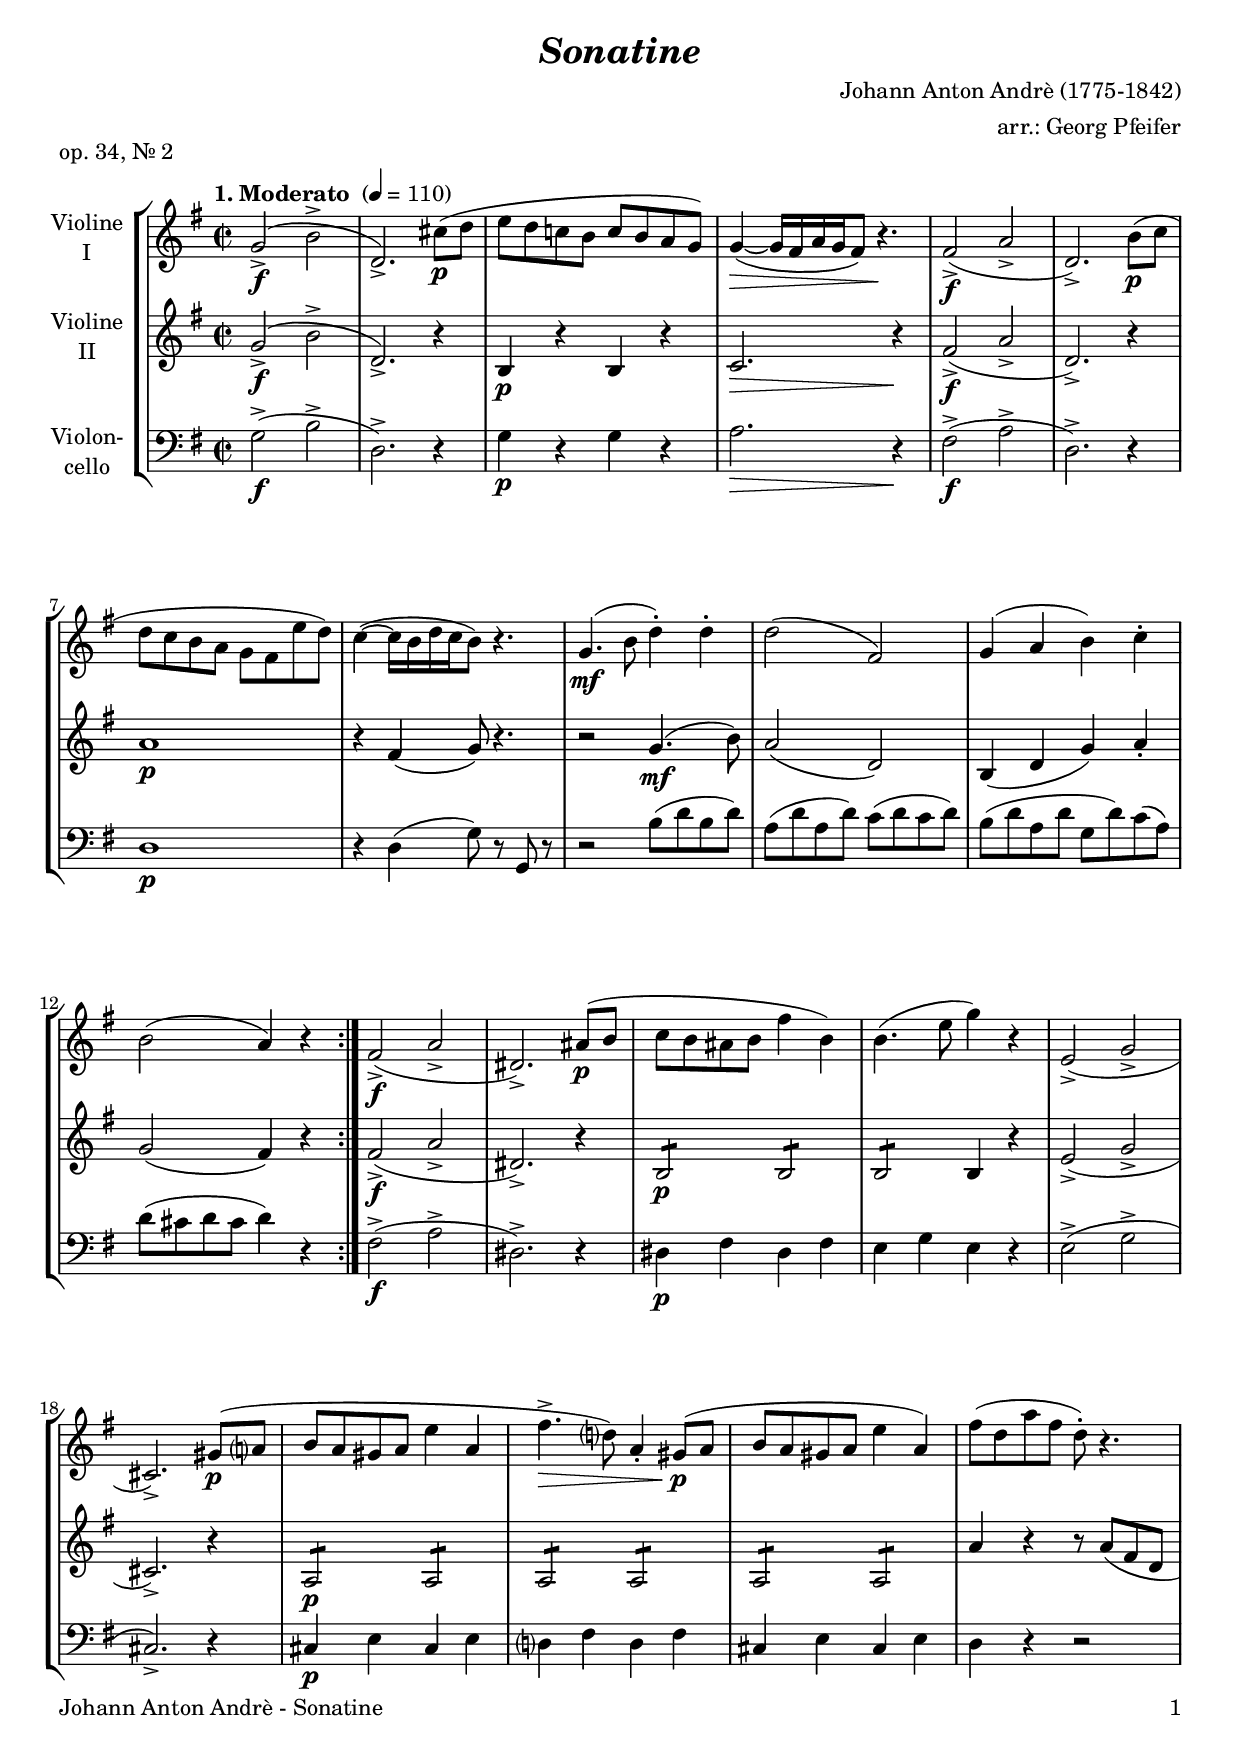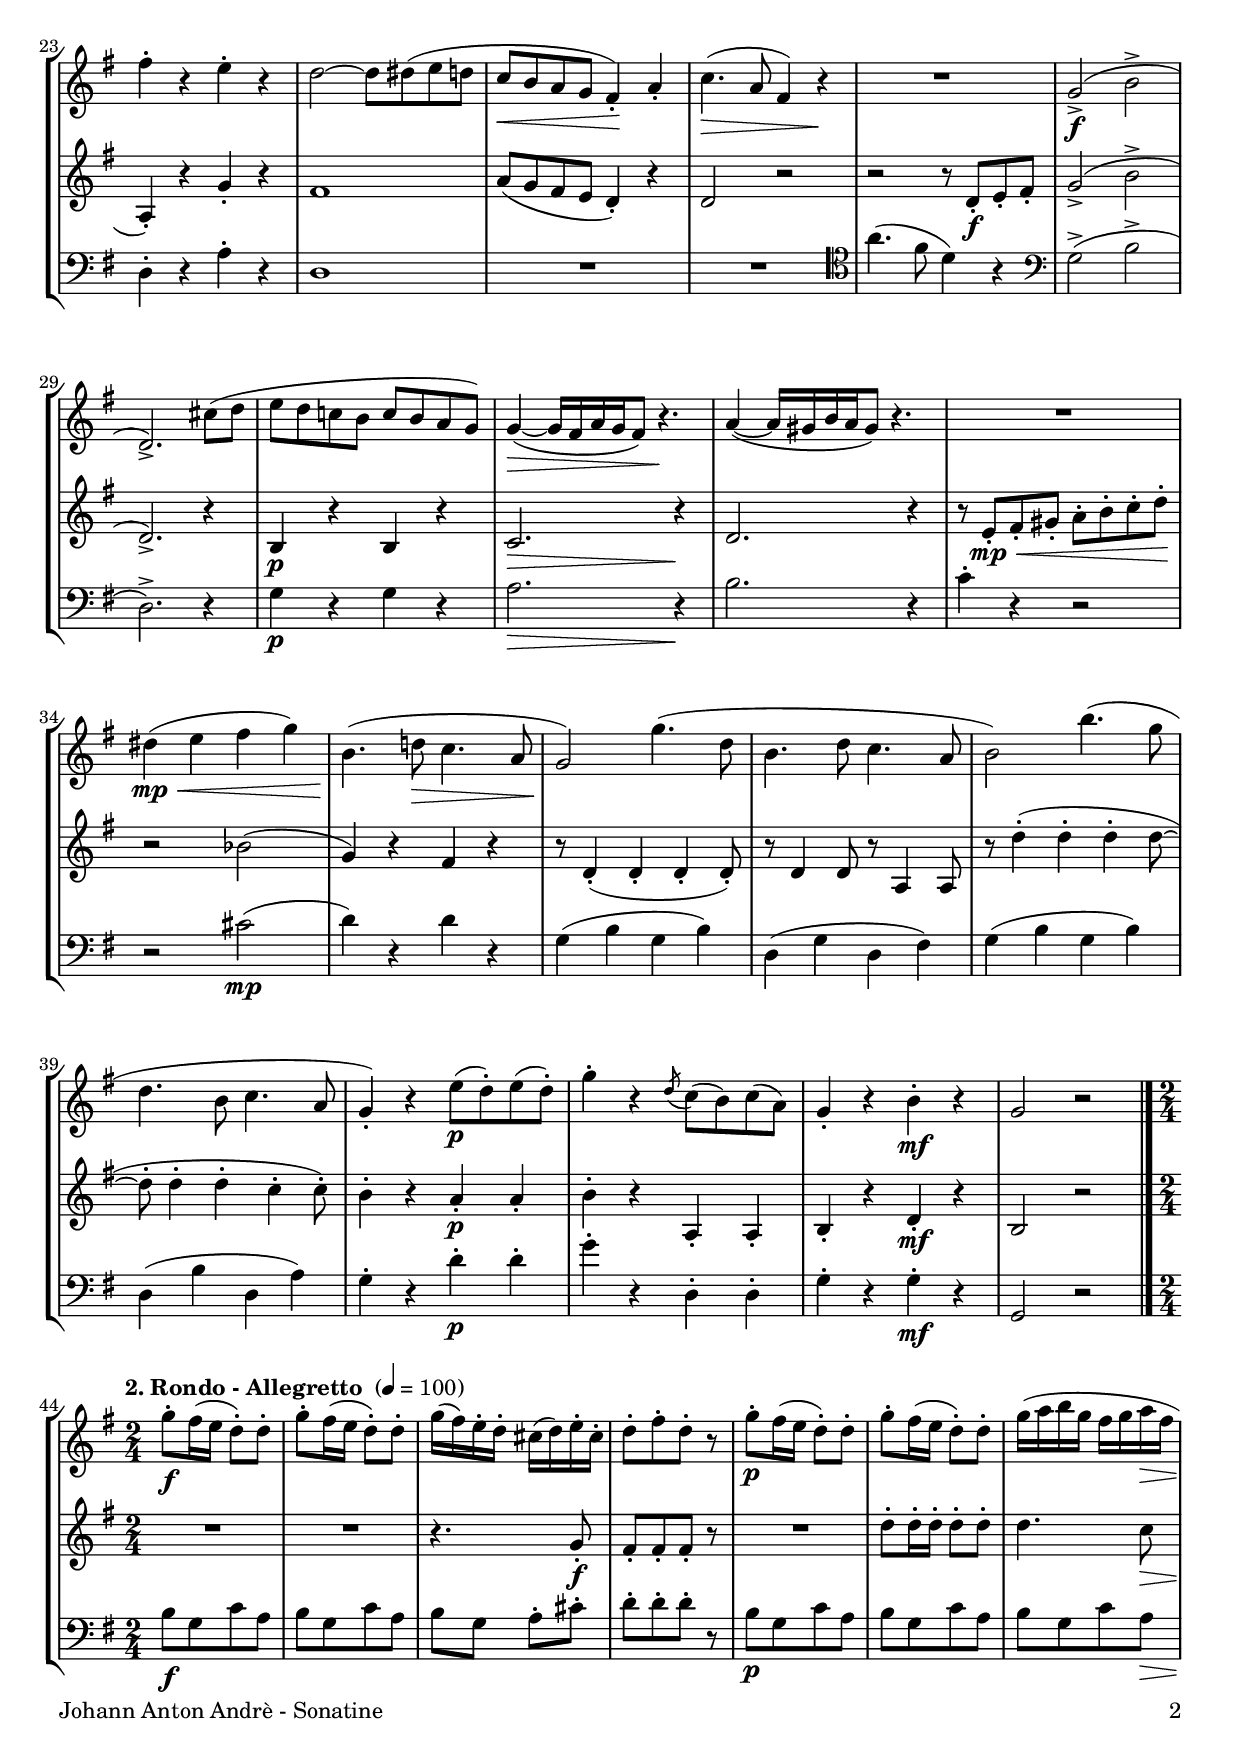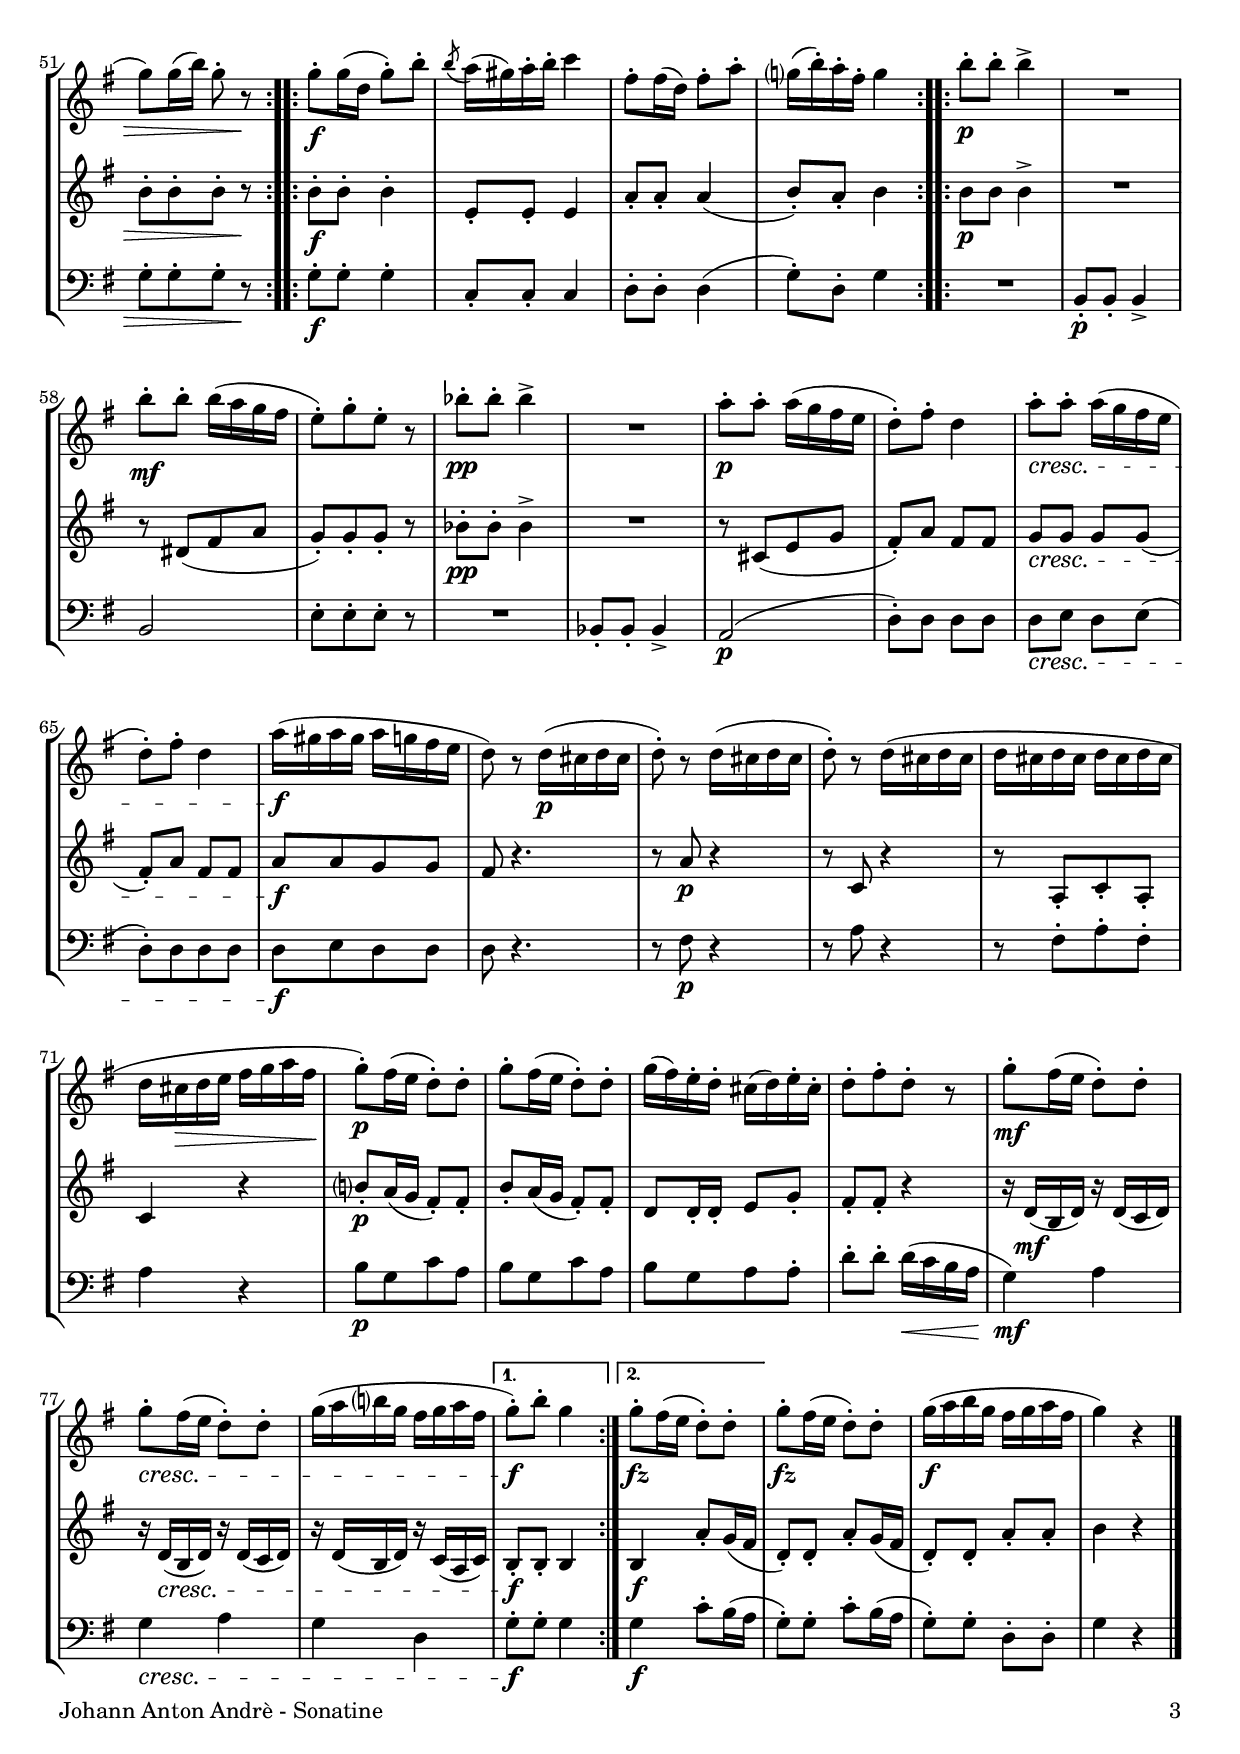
\version "2.22.0"
\include "deutsch.ly"

#(set-global-staff-size 19.5)

\header {
  title     = \markup \bold \italic "Sonatine"
  composer  = "Johann Anton Andrè (1775-1842)"
  arranger  = "arr.: Georg Pfeifer"
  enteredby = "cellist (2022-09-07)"
  piece     = "op. 34, Nr. 2"
}

voiceconsts = {
 \key g \major
 \time 2/2
 \clef "treble"
 \compressEmptyMeasures
% \numericTimeSignature
  % Set default beaming for all staves
%  \set Timing.beamExceptions = #'()
%  \set Timing.baseMoment     = #(ly:make-moment 1 4)
%  \set Timing.beatStructure  = #'(1 1 1)
}

mipz = "pizzicato strings"
mivl = "violin"
mivc = "cello"

introa = {        \tempo "1. Moderato "           4=110 }
introb = { \break \tempo "2. Rondo - Allegretto " 4=100 \time 2/4 }

va = \relative c'' {
  \voiceconsts

  \introa
  \repeat volta 2 {
    g2(->\f h->
    d,2.)-> cis'8(\p d
    e d c! h c h a g)
    g4(~\> g16[ fis a g fis8]) r4.\!
    fis2(->\f a->
    d,2.)-> h'8(\p c

    d c h a g fis e' d)
    c4(~ c16[ h d c h8]) r4.
    g(\mf h8 d4)-. d-.
    d2( fis,)

    g4( a h) c-.
    h2( a4) r
  }
  fis2(->\f a->
  dis,2.)-> ais'8(\p h
  c h ais h fis'4 h,)

  h4.( e8 g4) r
  e,2(-> g->

  cis,2.)-> gis'8(\p a?
  h a gis a e'4 a,
  fis'4.->\> d?8) a4-. gis8(\!\p a
  h a gis a e'4 a,)

  fis'8( d a' fis d)-. r4.
  fis4-. r e-. r
  d2~ d8 dis( e d
  c\< h a g fis4)-.\! a-.
  c4.(\> a8 fis4) r\!
  R1

  g2(->\f h->
  d,2.)-> cis'8( d
  e d c! h c h a g)
  g4(~\> g16[ fis a g fis8]) r4.\!
  a4(~ a16[ gis h a gis8]) r4.

  R1
  dis'4(\mp\< e fis g)
  h,4.(\! d!8\> c4. a8
  g2)\! g'4.( d8
  h4. d8 c4. a8
  h2) h'4.( g8

  d4. h8 c4. a8
  g4)-. r e'8(\p d)-. e( d)-.
  g4-. r \acciaccatura d8 c( h) c( a)
  g4-. r h-.\mf r
  g2 r \bar "|."

  \introb
  \repeat volta 2 {
    g'8-.\f fis16( e d8)-. d-.
    g-. fis16( e d8)-. d-.
    g16( fis) e-. d-. cis( d) e-. cis-.
    d8[-. fis-. d]-. r
    g-.\p fis16( e d8)-. d-.
    g-. fis16( e d8)-. d-.

    g16( a h g fis g a\> fis
    g8) g16( h) g8-. r\!
  }
  \repeat volta 2 {
    g-.\f g16( d g8)-. h-.
    \acciaccatura h a16( gis) a-. h-. c4
    fis,8-. fis16( d) fis8-. a-.
    g?16( h)-. a-. fis-. g4
  }
  \repeat volta 2 {
    h8-.\p h-. h4->
    R2
    h8-.\mf h-. h16( a g fis
    e8)[-. g-. e]-. r
    b'-.\pp b-. b4->
    R2

    a8-.\p a-. a16( g fis e
    d8)-. fis-. d4
    a'8-.\cresc a-. a16( g fis e
    d8)-. fis-. d4
    a'16(\f gis a gis a g fis e

    d8) r d16(\p cis d cis
    d8)-. r d16( cis d cis
    d8)-. r d16( cis d cis
    d cis d cis d cis d cis

    d cis\> d e fis g a fis\!
    g8)-.\p fis16( e d8)-. d-.
    g-. fis16( e d8)-. d-.
    g16( fis) e-. d-. cis( d) e-. cis-.
    d8[-. fis-. d]-. r

    g-.\mf fis16( e d8)-. d-.
    g-.\cresc fis16( e d8)-. d-.
    g16( a h? g fis g a fis
  }
  \alternative {
    { g8)-.\f h-. g4 }
    { g8-.\fz fis16( e d8)-. d-. }
  }

  g-.\fz fis16( e d8)-. d-.
  g16(\f a h g fis g a fis
  g4) r \bar "|."
}

vb = \relative c'' {
  \voiceconsts

  \introa
  \repeat volta 2 {
    g2(->\f h->
    d,2.)-> r4
    h\p r h r
    c2.\> r4\!
    fis2(->\f a->
    d,2.)-> r4

    a'1\p
    r4 fis( g8) r4.
    r2 g4.(\mf h8)
    a2( d,)

    h4( d g) a-.
    g2( fis4) r
  }
  fis2(->\f a->
  dis,2.)-> r4
  \repeat tremolo 4 h8\p \repeat tremolo 4 h

  \repeat tremolo 4 h h4 r
  e2(-> g->

  cis,2.)-> r4
  \repeat tremolo 4 a8\p \repeat tremolo 4 a
  \repeat tremolo 4 a \repeat tremolo 4 a
  \repeat tremolo 4 a \repeat tremolo 4 a

  a'4 r r8 a( fis d
  a4)-. r g'-. r
  fis1
  a8( g fis e d4)-. r
  d2 r
  r r8 d-.\f e-. fis-.

  g2(-> h->
  d,2.)-> r4
  h\p r h r
  c2.\> r4\!
  d2. r4

  r8 e-.\mp\< fis-. gis-. a-. h-. c-. d-.\!
  r2 b(
  g4) r fis r
  r8 d4(-. d-. d-. d8)-.
  r d4 d8 r a4 a8
  r d'4(-. d-. d-. d8~

  d-. d4-. d-. c-. c8)-.
  h4-. r a-.\p a-.
  h-. r a,-. a-.
  h-. r d-.\mf r
  h2 r \bar "|."

  \introb
  \repeat volta 2 {
    R2*2
    r4. g'8-.\f
    fis[-. fis-. fis]-. r
    R2
    d'8-. d16-. d-. d8-. d-.

    d4. c8\>
    h[-. h-. h]-. r\!
  }
  \repeat volta 2 {
    h-.\f h-. h4-.
    e,8-. e-. e4
    a8-. a-. a4(
    h8)-. a-. h4
  }
  \repeat volta 2 {
    h8\p h h4->
    R2
    r8 dis,([ fis a]
    g)[-. g-. g]-. r
    b-.\pp b-. b4->
    R2

    r8 cis,([ e g]
    fis)-. a fis fis
    g\cresc g g g(
    fis)-. a fis fis
    a[\f a g g]

    fis r4.
    r8 a\p r4
    r8 c, r4
    r8 a[-. c-. a]-.

    c4 r
    h'?8-.\p a16( g fis8)-. fis-.
    h-. a16( g fis8)-. fis-.
    d d16-. d-. e8 g-.
    fis-. fis-. r4

    r16 d(\mf h d) r d( c d)
    r d(\cresc h d) r d( c d)
    r d( h d) r c( a c)
  }
  \alternative {
    { h8-.\f h-. h4 }
    { h\f a'8-. g16( fis }
  }

  d8)-. d-. a'-. g16( fis
  d8)-. d-. a'-. a-.
  h4 r \bar "|."
}

vc = \relative c' {
  \voiceconsts
  \clef "bass"
  
  \introa
  \repeat volta 2 {
    g2(->\f h->
    d,2.)-> r4
    g\p r g r
    a2.\> r4\!
    fis2(->\f a->
    d,2.)-> r4

    d1\p
    r4 d( g8) r g, r
    r2 h'8( d h d)
    a( d a d) c( d c d)

    h( d a d g, d') c( a)
    d( cis d cis d4) r
  }
  fis,2(->\f a->
  dis,2.)-> r4
  dis\p fis dis fis

  e g e r
  e2(-> g->

  cis,2.)-> r4
  cis\p e cis e
  d? fis d fis
  cis e cis e

  d r r2
  d4-. r a'-. r
  d,1
  R1*2 \clef "tenor"
  a''4.( fis8 d4) r \clef "bass"

  g,2(-> h->
  d,2.)-> r4
  g\p r g r
  a2.\> r4\!
  h2. r4

  c-. r r2
  r cis(\mp
  d4) r d r
  g,( h g h)
  d,( g d fis)
  g( h g h)

  d,( h' d, a')
  g-. r d'-.\p d-.
  g-. r d,-. d-.
  g-. r g-.\mf r
  g,2 r \bar "|."

  \introb
  \repeat volta 2 {
    h'8[\f g c a]
    h[ g c a]
    h g a-. cis-.
    d[-. d-. d]-. r
    h[\p g c a]
    h[ g c a]

    h[ g c a]\>
    g[-. g-. g]-. r\!
  }
  \repeat volta 2 {
    g-.\f g-. g4-.
    c,8-. c-. c4
    d8-. d-. d4(
    g8)-. d-. g4
  }
  \repeat volta 2 {
    R2
    h,8-.\p h-. h4->
    h2
    e8[-. e-. e]-. r
    R2
    b8-. b-. b4->

    a2(\p
    d8)-. d d d
    d\cresc e d e(
    d)[-. d d d]
    d[\f e d d]

    d r4.
    r8 fis\p r4
    r8 a r4
    r8 fis[-. a-. fis]-.

    a4 r
    h8[\p g c a]
    h[ g c a]
    h[ g a a]-.
    d-. d-. d16(\< c h a

    g4)\!\mf a
    g\cresc a
    g d
  }
  \alternative {
    { g8-.\f g-. g4 }
    { g\f c8-. h16( a }
  }

  g8)-. g-. c-. h16( a
  g8)-. g-. d-. d-.
  g4 r \bar "|."
}


music = \new StaffGroup <<
      \new Staff {
        \set Staff.midiInstrument = \mivl
        \set Staff.instrumentName = \markup \center-column { "Violine" "I" }
        \transpose g g { \va }
      }

      \new Staff {
        \set Staff.midiInstrument = \mivl
        \set Staff.instrumentName = \markup \center-column { "Violine" "II" }
        \transpose g g { \vb }
      }

      \new Staff {
        \set Staff.midiInstrument = \mivc
        \set Staff.instrumentName = \markup \center-column { "Violon-" "cello" }
        \transpose g g { \vc }
      }      
>>

\book {
   \paper {
    print-page-number = ##t
    print-first-page-number = ##t
    ragged-last-bottom = ##f
    oddHeaderMarkup = \markup \null
    evenHeaderMarkup = \markup \null
    oddFooterMarkup = \markup {
      \fill-line {
        \on-the-fly #print-page-number-check-first
        "Johann Anton Andrè - Sonatine" \fromproperty #'page:page-number-string
      }
    }
    evenFooterMarkup = \oddFooterMarkup
  } \score {
    \music
    \layout {}
  }

  \score {
    \unfoldRepeats \music

    \midi {
      \context {
        \Score
      }
    }
  }
}
